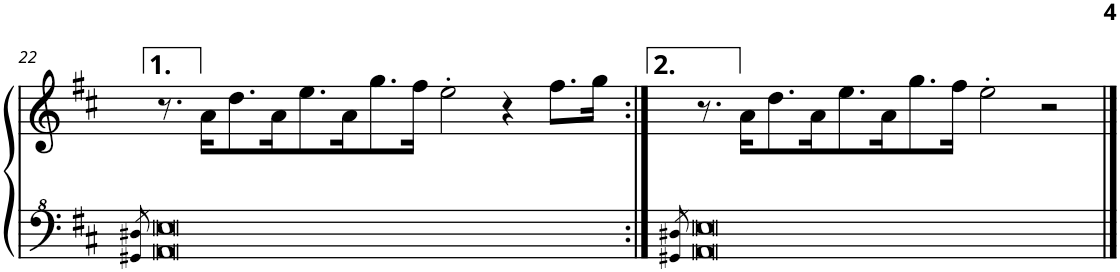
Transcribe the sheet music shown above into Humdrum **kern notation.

**kern	**kern
*part1	*part1
*staff2	*staff1
*I"Piano, Right	*
*I'Pno.	*
!!LO:PB:g=z
*clefF^4	*clefG2
*k[f#c#]	*k[f#c#]
*M8/4	*M8/4
=22	=22
8qG#X/ 8qd#X/	.
0A 0e	8.r
.	16a\KL
.	8.dd\
.	16a\K
.	8.ee\
.	16a\K
.	8.gg\
.	16ff#\Jk
.	2ee'\
.	4r
.	8.ff#\L
.	16gg\Jk
=23:|!	=23:|!
8qG#X/ 8qd#X/	.
0A 0e	8.r
.	16a\KL
.	8.dd\
.	16a\K
.	8.ee\
.	16a\K
.	8.gg\
.	16ff#\Jk
.	2ee'\
.	2r
==	==
*-	*-
